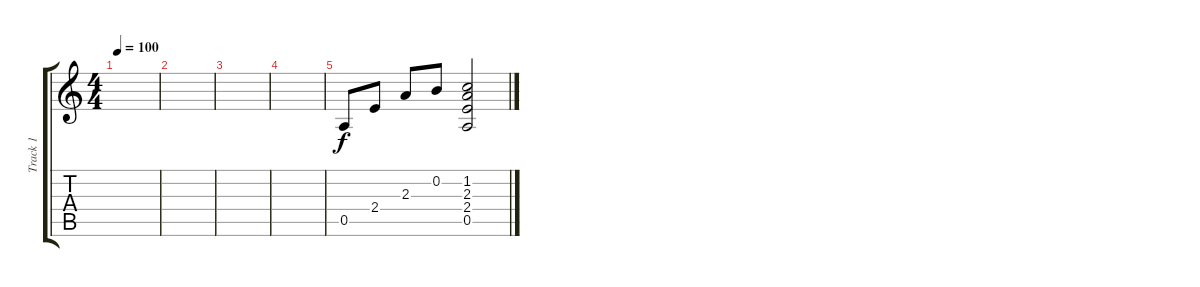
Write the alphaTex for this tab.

\track ("Track 1" "Track 1") {instrument electricguitarclean}
\staff {score tabs}
\tuning (E4 B3 G3 D3 A2 E2) {hide}
\ts (4 4)
\tempo 100
\clef g2
\ks c
|
|
|
|
0.5.8 2.4.8 2.3.8 0.2.8 (1.2 2.3 2.4 0.5).2
